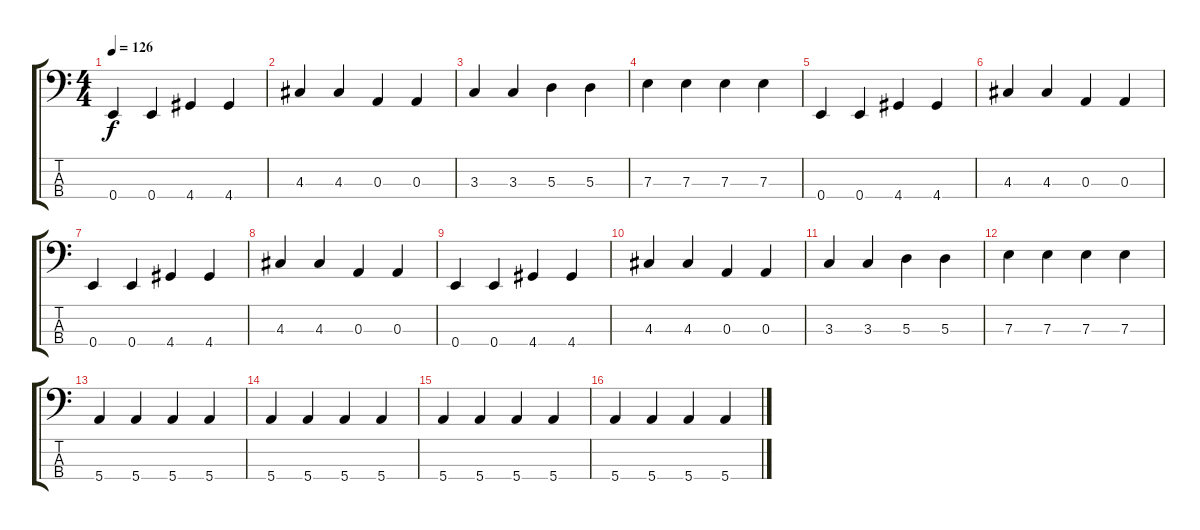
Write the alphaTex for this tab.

\track "" {instrument electricbasspick}
\staff {score tabs}
\tuning (G2 D2 A1 E1) {hide}
\ts (4 4)
\tempo 126
\clef f4
\ks c
0.4.4{dy f} 0.4.4 4.4.4 4.4.4 |
4.3.4 4.3.4 0.3.4 0.3.4 |
3.3.4 3.3.4 5.3.4 5.3.4 |
7.3.4 7.3.4 7.3.4 7.3.4 |
0.4.4 0.4.4 4.4.4 4.4.4 |
4.3.4 4.3.4 0.3.4 0.3.4 |
0.4.4 0.4.4 4.4.4 4.4.4 |
4.3.4 4.3.4 0.3.4 0.3.4 |
0.4.4 0.4.4 4.4.4 4.4.4 |
4.3.4 4.3.4 0.3.4 0.3.4 |
3.3.4 3.3.4 5.3.4 5.3.4 |
7.3.4 7.3.4 7.3.4 7.3.4 |
5.4.4 5.4.4 5.4.4 5.4.4 |
5.4.4 5.4.4 5.4.4 5.4.4 |
5.4.4 5.4.4 5.4.4 5.4.4 |
5.4.4 5.4.4 5.4.4 5.4.4
